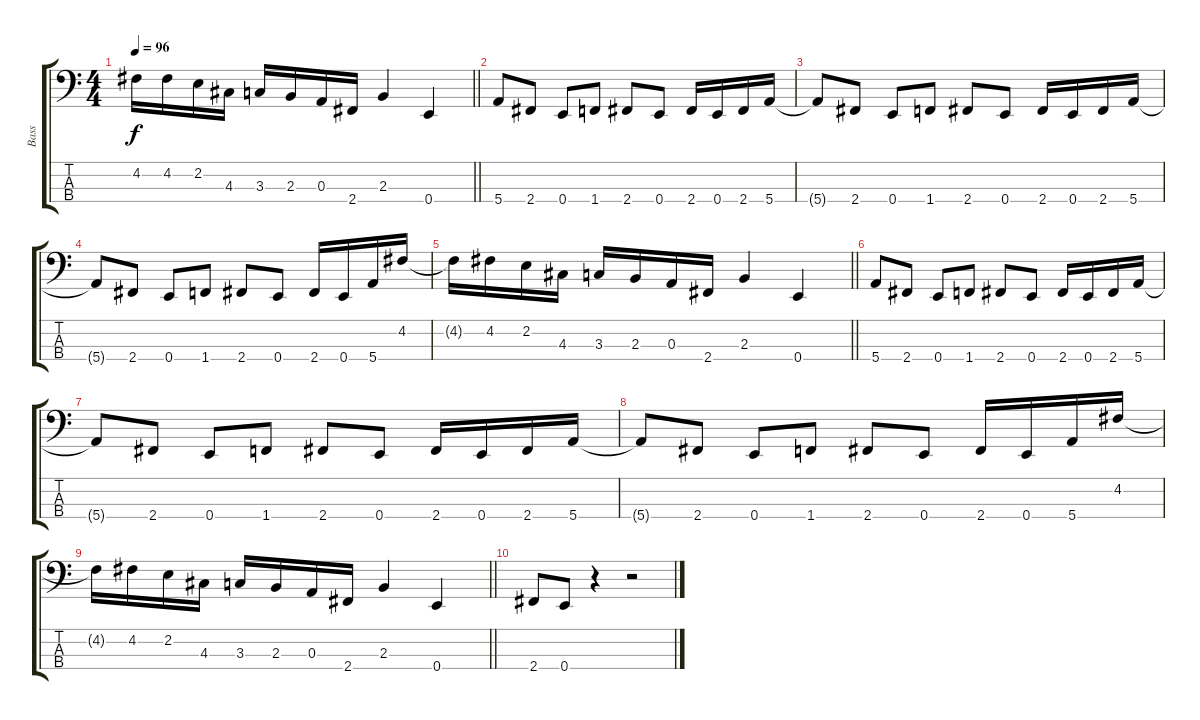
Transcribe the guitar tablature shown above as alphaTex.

\track ("Bass" "Bass") {instrument electricbasspick}
\staff {score tabs}
\tuning (G2 D2 A1 E1) {hide}
\ts (4 4)
\tempo 96
\clef f4
\barLineRight lightlight
\ks c
4.2{t}.16{dy f} 4.2.16 2.2.16 4.3.16 3.3.16 2.3.16 0.3.16 2.4.16 2.3.4 0.4.4 |
5.4.8 2.4.8 0.4.8 1.4.8 2.4.8 0.4.8 2.4.16 0.4.16 2.4.16 5.4.16 |
5.4{t}.8 2.4.8 0.4.8 1.4.8 2.4.8 0.4.8 2.4.16 0.4.16 2.4.16 5.4.16 |
5.4{t}.8 2.4.8 0.4.8 1.4.8 2.4.8 0.4.8 2.4.16 0.4.16 5.4.16 4.2.16 |
\barLineRight lightlight
4.2{t}.16 4.2.16 2.2.16 4.3.16 3.3.16 2.3.16 0.3.16 2.4.16 2.3.4 0.4.4 |
5.4.8 2.4.8 0.4.8 1.4.8 2.4.8 0.4.8 2.4.16 0.4.16 2.4.16 5.4.16 |
5.4{t}.8 2.4.8 0.4.8 1.4.8 2.4.8 0.4.8 2.4.16 0.4.16 2.4.16 5.4.16 |
5.4{t}.8 2.4.8 0.4.8 1.4.8 2.4.8 0.4.8 2.4.16 0.4.16 5.4.16 4.2.16 |
\barLineRight lightlight
4.2{t}.16 4.2.16 2.2.16 4.3.16 3.3.16 2.3.16 0.3.16 2.4.16 2.3.4 0.4.4 |
2.4.8 0.4.8 r.4 r.2
